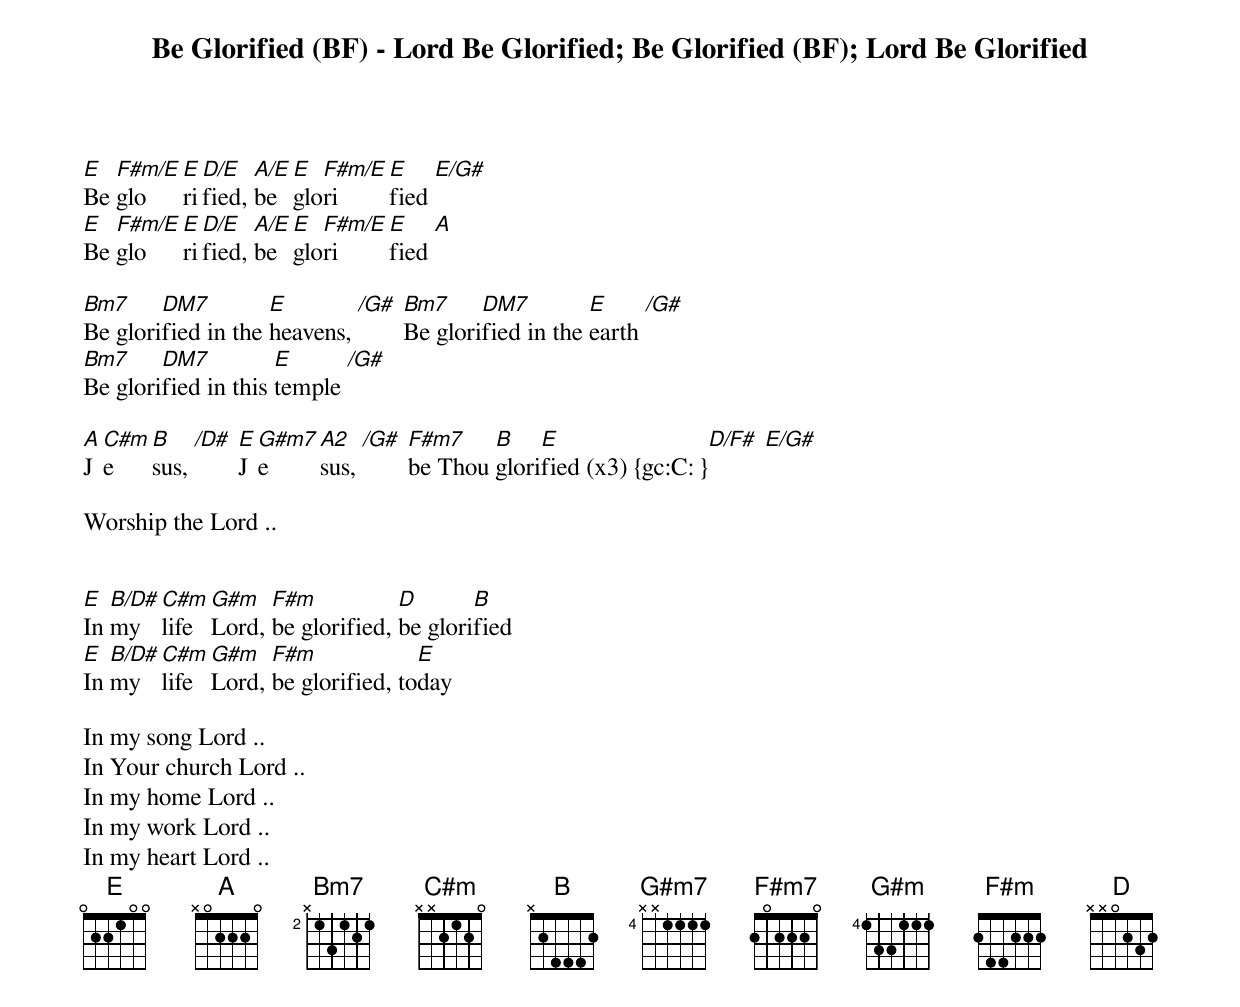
{title: Be Glorified (BF) - Lord Be Glorified}
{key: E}
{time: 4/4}
{title: Be Glorified (BF)}
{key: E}
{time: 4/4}
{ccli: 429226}
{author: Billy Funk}
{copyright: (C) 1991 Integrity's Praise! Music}

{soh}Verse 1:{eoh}
[E]Be [F#m/E]glo[E]ri[D/E]fied, [A/E]be [E]glo[F#m/E]ri[E]fied [E/G#]
[E]Be [F#m/E]glo[E]ri[D/E]fied, [A/E]be [E]glo[F#m/E]ri[E]fied [A]

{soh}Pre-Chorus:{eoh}
[Bm7]Be glori[DM7]fied in the [E]heavens, [/G#] [Bm7]Be glori[DM7]fied in the [E]earth [/G#]
[Bm7]Be glori[DM7]fied in this [E]temple [/G#]

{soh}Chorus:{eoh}
[A]J[C#m]e[B]sus, [/D#] [E]J[G#m7]e[A2]sus, [/G#] [F#m7]be Thou [B]glori[E]fied (x3) {gc:C: }[D/F#] [E/G#]

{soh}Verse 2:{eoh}
Worship the Lord ..

{title: Lord Be Glorified}
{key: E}
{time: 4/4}
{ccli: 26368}
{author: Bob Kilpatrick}
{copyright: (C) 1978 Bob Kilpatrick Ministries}

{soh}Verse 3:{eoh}
[E]In [B/D#]my [C#m]life [G#m]Lord, [F#m]be glorified, [D]be glori[B]fied
[E]In [B/D#]my [C#m]life [G#m]Lord, [F#m]be glorified, to[E]day

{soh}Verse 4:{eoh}
In my song Lord ..
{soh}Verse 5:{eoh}
In Your church Lord ..
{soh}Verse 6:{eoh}
In my home Lord ..
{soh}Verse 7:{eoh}
In my work Lord ..
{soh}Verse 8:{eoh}
In my heart Lord ..
